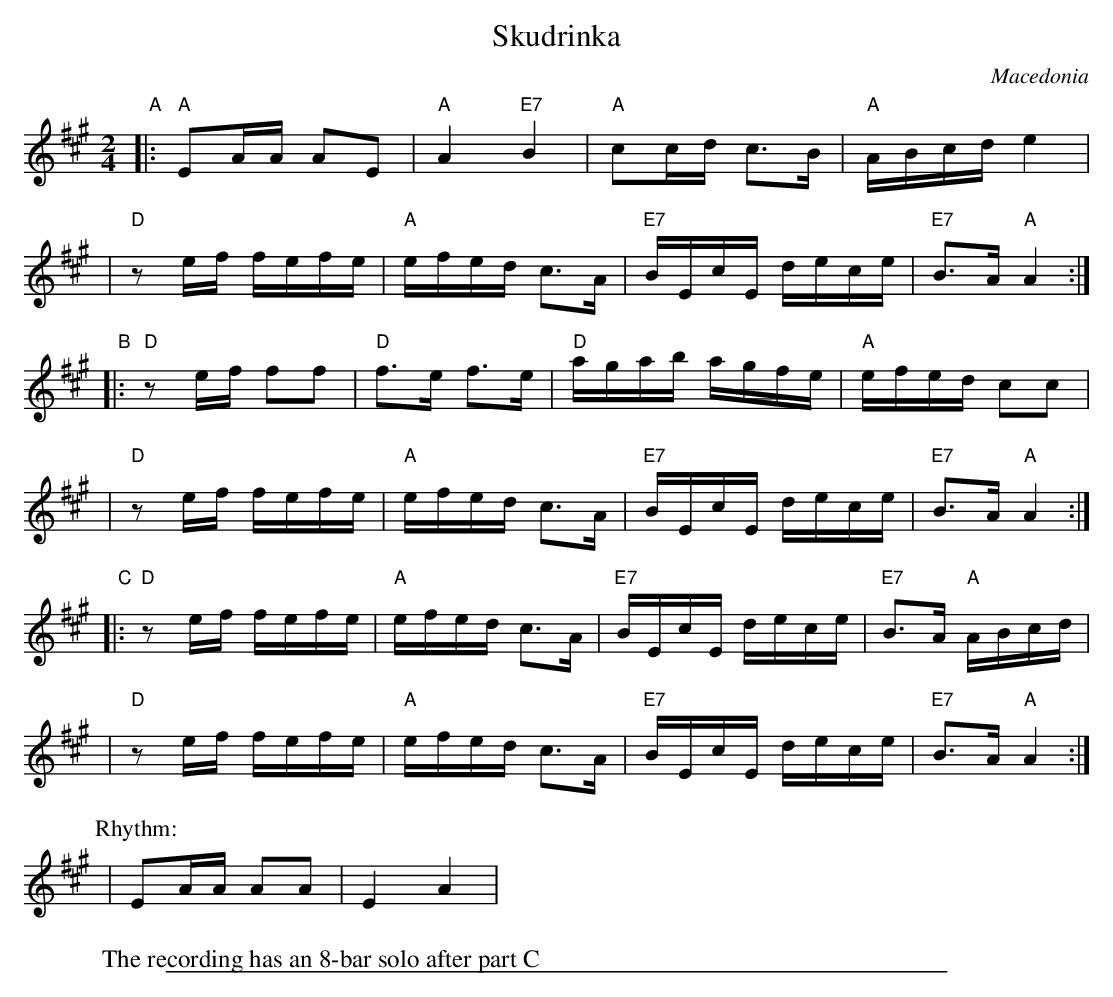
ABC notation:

X:1
T: Skudrinka
O: Macedonia
W: The recording has an 8-bar solo after part C
M: 2/4
L: 1/16
K: A
"A"\
|: "A"E2AA A2E2 | "A"A4 "E7"B4 \
| "A"c2cd c3B | "A"ABcd e4 |
| "D"z2ef fefe | "A"efed c3A \
| "E7"BEcE dece | "E7"B3A "A"A4 :|
"B"\
|: "D"z2ef f2f2 | "D"f3e f3e \
| "D"agab agfe | "A"efed c2c2 |
| "D"z2ef fefe | "A"efed c3A \
| "E7"BEcE dece | "E7"B3A "A"A4 :|
"C"\
|: "D"z2ef fefe | "A"efed c3A \
| "E7"BEcE dece | "E7"B3A "A"ABcd |
| "D"z2ef fefe | "A"efed c3A \
| "E7"BEcE dece | "E7"B3A "A"A4 :|
P:Rhythm:
| E2AA A2A2 | E4 A4 |
